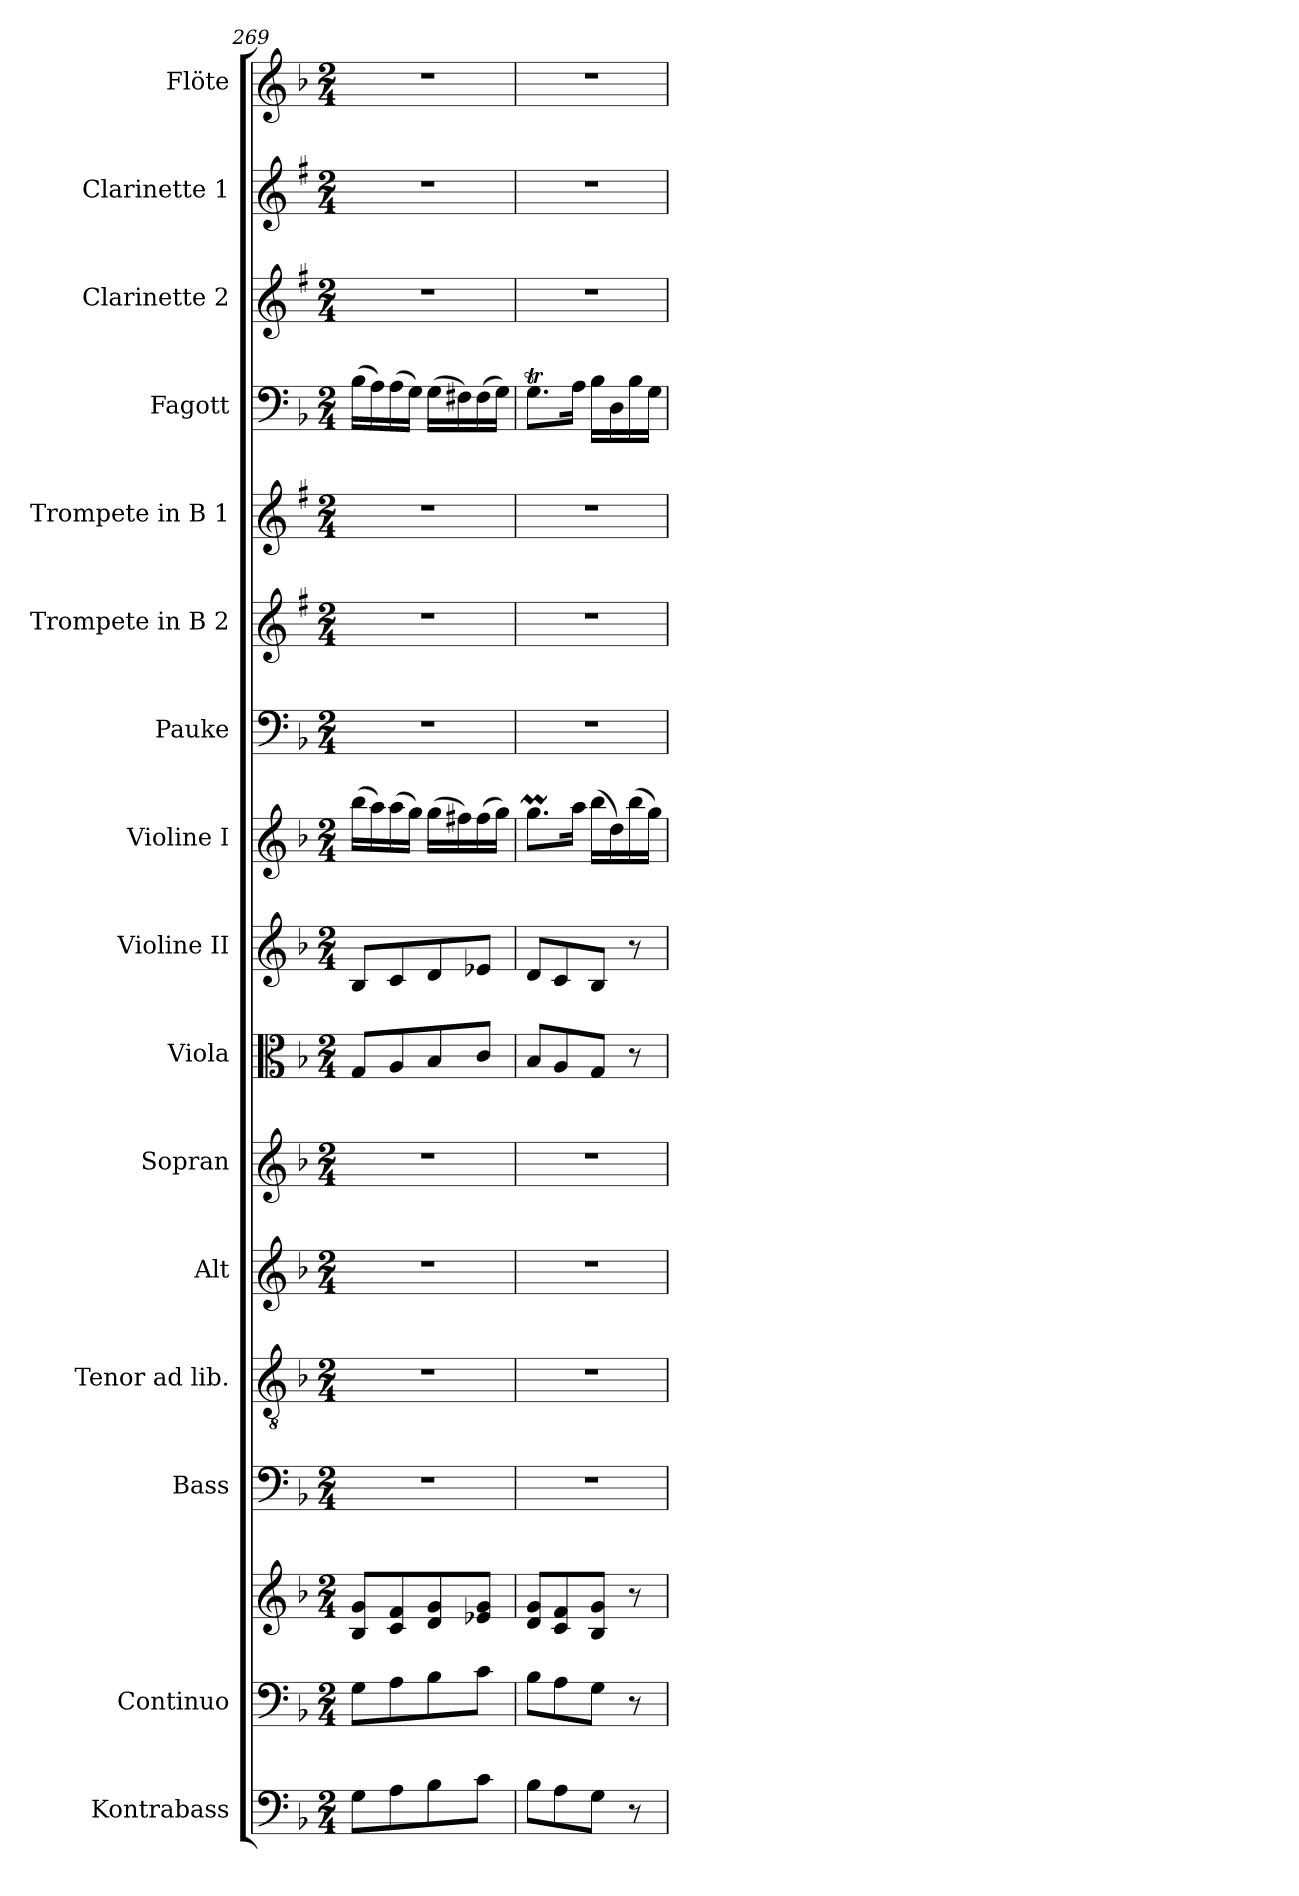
**kern	**kern	**kern	**kern	**kern	**kern	**kern	**kern	**kern	**kern	**kern	**kern	**kern	**kern	**kern	**kern	**kern
*part16	*part15	*part15	*part14	*part13	*part12	*part11	*part10	*part9	*part8	*part7	*part6	*part5	*part4	*part3	*part2	*part1
*staff17	*staff16	*staff15	*staff14	*staff13	*staff12	*staff11	*staff10	*staff9	*staff8	*staff7	*staff6	*staff5	*staff4	*staff3	*staff2	*staff1
*I"Kontrabass	*I"Continuo	*	*I"Bass	*I"Tenor ad lib.	*I"Alt	*I"Sopran	*I"Viola	*I"Violine II	*I"Violine I	*I"Pauke	*I"Trompete in B 2	*I"Trompete in B 1	*I"Fagott	*I"Clarinette 2	*I"Clarinette 1	*I"Flöte
*I'Kb.	*I'cont.	*	*I'B	*I'T	*I'A	*I'S	*I'Vla.	*I'Vl. II	*I'Vl. I	*I'Pk.	*	*	*I'Fg.	*I'Cl. 2	*I'Cl. 1	*I'Fl.
*clefF4	*clefF4	*clefG2	*clefF4	*clefGv2	*clefG2	*clefG2	*clefC3	*clefG2	*clefG2	*clefF4	*clefG2	*clefG2	*clefF4	*clefG2	*clefG2	*clefG2
*ITrd7c12	*	*	*	*	*	*	*	*	*	*	*ITrd1c2	*ITrd1c2	*	*ITrd1c2	*ITrd1c2	*
*k[b-]	*k[b-]	*k[b-]	*k[b-]	*k[b-]	*k[b-]	*k[b-]	*k[b-]	*k[b-]	*k[b-]	*k[b-]	*k[b-]	*k[b-]	*k[b-]	*k[b-]	*k[b-]	*k[b-]
*F:	*F:	*F:	*F:	*F:	*F:	*F:	*F:	*F:	*F:	*F:	*F:	*F:	*F:	*F:	*F:	*F:
*M2/4	*M2/4	*M2/4	*M2/4	*M2/4	*M2/4	*M2/4	*M2/4	*M2/4	*M2/4	*M2/4	*M2/4	*M2/4	*M2/4	*M2/4	*M2/4	*M2/4
=269	=269	=269	=269	=269	=269	=269	=269	=269	=269	=269	=269	=269	=269	=269	=269	=269
8GG\L	8G\L	8B-/ 8g/L	2r	2r	2r	2r	8G/L	8B-/L	(>16bb-\LL	2r	2r	2r	(>16B-\LL	2r	2r	2r
.	.	.	.	.	.	.	.	.	16aa\)	.	.	.	16A\)	.	.	.
8AA\	8A\	8c/ 8f/	.	.	.	.	8A/	8c/	(>16aa\	.	.	.	(>16A\	.	.	.
.	.	.	.	.	.	.	.	.	16gg\JJ)	.	.	.	16G\JJ)	.	.	.
8BB-\	8B-\	8d/ 8g/	.	.	.	.	8B-/	8d/	(>16gg\LL	.	.	.	(>16G\LL	.	.	.
.	.	.	.	.	.	.	.	.	16ff#X\)	.	.	.	16F#X\)	.	.	.
8C\J	8c\J	8e-X/ 8g/J	.	.	.	.	8c/J	8e-X/J	(>16ff#\	.	.	.	(>16F#\	.	.	.
.	.	.	.	.	.	.	.	.	16gg\JJ)	.	.	.	16G\JJ)	.	.	.
=270	=270	=270	=270	=270	=270	=270	=270	=270	=270	=270	=270	=270	=270	=270	=270	=270
8BB-\L	8B-\L	8d/ 8g/L	2r	2r	2r	2r	8B-/L	8d/L	8.ggM\L	2r	2r	2r	8.GT\L	2r	2r	2r
8AA\	8A\	8c/ 8f/	.	.	.	.	8A/	8c/	.	.	.	.	.	.	.	.
.	.	.	.	.	.	.	.	.	16aa\Jk	.	.	.	16A\Jk	.	.	.
8GG\J	8G\J	8B-/ 8g/J	.	.	.	.	8G/J	8B-/J	(>16bb-\LL	.	.	.	16B-\LL	.	.	.
.	.	.	.	.	.	.	.	.	16dd\)	.	.	.	16D\	.	.	.
8r	8r	8r	.	.	.	.	8r	8r	(>16bb-\	.	.	.	16B-\	.	.	.
.	.	.	.	.	.	.	.	.	16gg\JJ)	.	.	.	16G\JJ	.	.	.
=	=	=	=	=	=	=	=	=	=	=	=	=	=	=	=	=
*-	*-	*-	*-	*-	*-	*-	*-	*-	*-	*-	*-	*-	*-	*-	*-	*-
